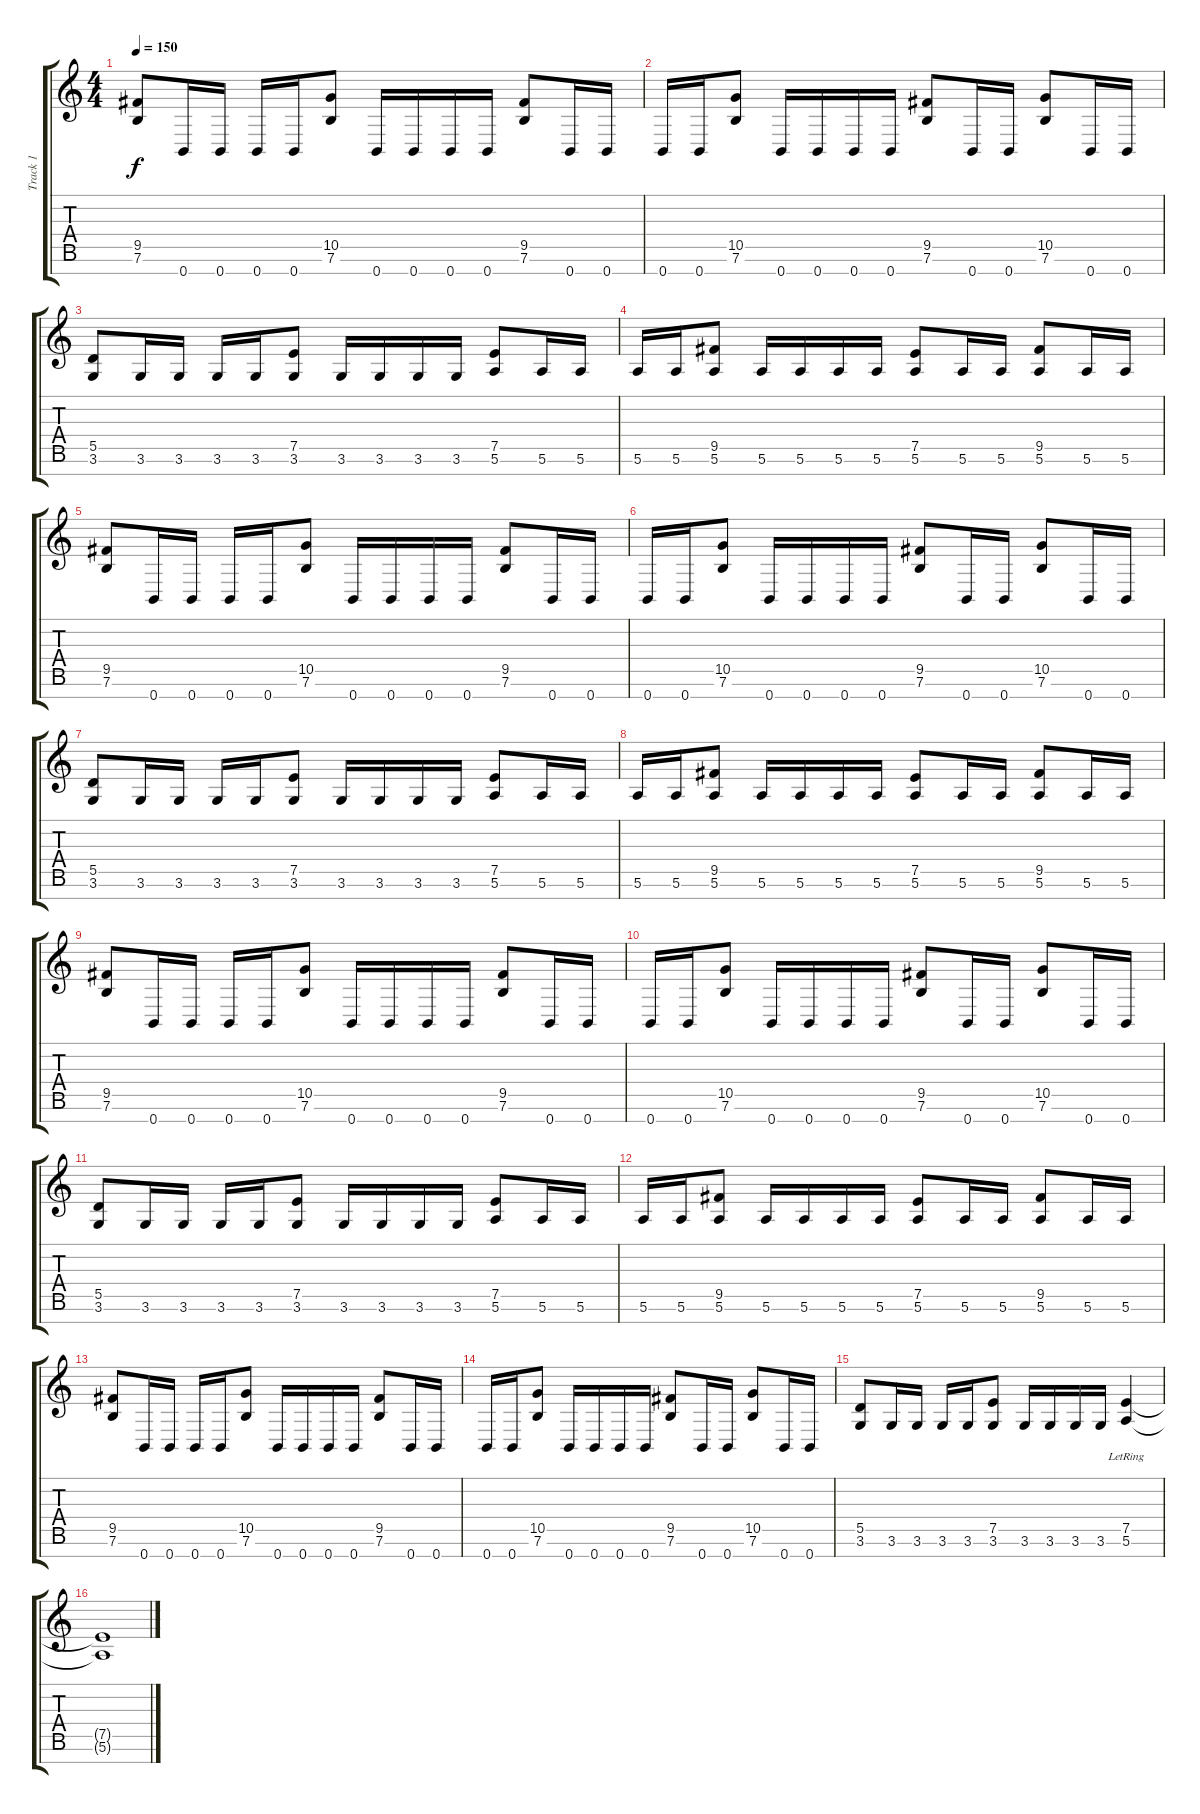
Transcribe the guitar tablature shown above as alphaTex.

\track ("Track 1" "Track 1") {instrument distortionguitar}
\staff {score tabs}
\tuning (E4 B3 G3 D3 A2 E2 B1) {hide}
\ts (4 4)
\tempo 150
\clef g2
\ks c
(9.5 7.6).8{dy f} 0.7.16 0.7.16 0.7.16 0.7.16 (10.5 7.6).8 0.7.16 0.7.16 0.7.16 0.7.16 (9.5 7.6).8 0.7.16 0.7.16 |
0.7.16 0.7.16 (10.5 7.6).8 0.7.16 0.7.16 0.7.16 0.7.16 (9.5 7.6).8 0.7.16 0.7.16 (10.5 7.6).8 0.7.16 0.7.16 |
(5.5 3.6).8 3.6.16 3.6.16 3.6.16 3.6.16 (7.5 3.6).8 3.6.16 3.6.16 3.6.16 3.6.16 (7.5 5.6).8 5.6.16 5.6.16 |
5.6.16 5.6.16 (9.5 5.6).8 5.6.16 5.6.16 5.6.16 5.6.16 (7.5 5.6).8 5.6.16 5.6.16 (9.5 5.6).8 5.6.16 5.6.16 |
(9.5 7.6).8 0.7.16 0.7.16 0.7.16 0.7.16 (10.5 7.6).8 0.7.16 0.7.16 0.7.16 0.7.16 (9.5 7.6).8 0.7.16 0.7.16 |
0.7.16 0.7.16 (10.5 7.6).8 0.7.16 0.7.16 0.7.16 0.7.16 (9.5 7.6).8 0.7.16 0.7.16 (10.5 7.6).8 0.7.16 0.7.16 |
(5.5 3.6).8 3.6.16 3.6.16 3.6.16 3.6.16 (7.5 3.6).8 3.6.16 3.6.16 3.6.16 3.6.16 (7.5 5.6).8 5.6.16 5.6.16 |
5.6.16 5.6.16 (9.5 5.6).8 5.6.16 5.6.16 5.6.16 5.6.16 (7.5 5.6).8 5.6.16 5.6.16 (9.5 5.6).8 5.6.16 5.6.16 |
(9.5 7.6).8 0.7.16 0.7.16 0.7.16 0.7.16 (10.5 7.6).8 0.7.16 0.7.16 0.7.16 0.7.16 (9.5 7.6).8 0.7.16 0.7.16 |
0.7.16 0.7.16 (10.5 7.6).8 0.7.16 0.7.16 0.7.16 0.7.16 (9.5 7.6).8 0.7.16 0.7.16 (10.5 7.6).8 0.7.16 0.7.16 |
(5.5 3.6).8 3.6.16 3.6.16 3.6.16 3.6.16 (7.5 3.6).8 3.6.16 3.6.16 3.6.16 3.6.16 (7.5 5.6).8 5.6.16 5.6.16 |
5.6.16 5.6.16 (9.5 5.6).8 5.6.16 5.6.16 5.6.16 5.6.16 (7.5 5.6).8 5.6.16 5.6.16 (9.5 5.6).8 5.6.16 5.6.16 |
(9.5 7.6).8 0.7.16 0.7.16 0.7.16 0.7.16 (10.5 7.6).8 0.7.16 0.7.16 0.7.16 0.7.16 (9.5 7.6).8 0.7.16 0.7.16 |
0.7.16 0.7.16 (10.5 7.6).8 0.7.16 0.7.16 0.7.16 0.7.16 (9.5 7.6).8 0.7.16 0.7.16 (10.5 7.6).8 0.7.16 0.7.16 |
(5.5 3.6).8 3.6.16 3.6.16 3.6.16 3.6.16 (7.5 3.6).8 3.6.16 3.6.16 3.6.16 3.6.16 (7.5{lr} 5.6{lr}).4 |
(7.5{t} 5.6{t}).1
